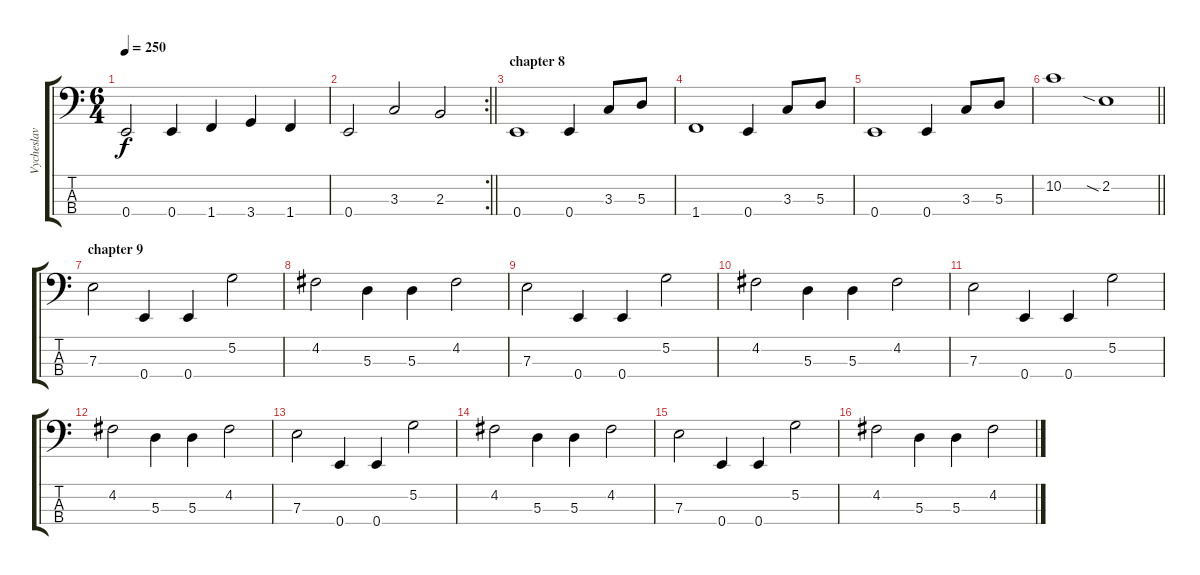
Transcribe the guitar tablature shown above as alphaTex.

\track ("Vycheslav Semikin bass" "Vycheslav ") {instrument electricbasspick}
\staff {score tabs}
\tuning (G2 D2 A1 E1) {hide}
\ts (6 4)
\tempo 250
\clef f4
\ks c
0.4.2{dy f} 0.4.4 1.4.4 3.4.4 1.4.4 |
\rc 2
\barLineRight lightlight
0.4.2 3.3.2 2.3.2 |
\section ("" "chapter 8")
0.4.1 0.4.4 3.3.8 5.3.8 |
1.4.1 0.4.4 3.3.8 5.3.8 |
0.4.1 0.4.4 3.3.8 5.3.8 |
\barLineRight lightlight
10.2.1 2.2{sia}.1 |
\section ("" "chapter 9")
7.3.2 0.4.4 0.4.4 5.2.2 |
4.2.2 5.3.4 5.3.4 4.2.2 |
7.3.2 0.4.4 0.4.4 5.2.2 |
4.2.2 5.3.4 5.3.4 4.2.2 |
7.3.2 0.4.4 0.4.4 5.2.2 |
4.2.2 5.3.4 5.3.4 4.2.2 |
7.3.2 0.4.4 0.4.4 5.2.2 |
4.2.2 5.3.4 5.3.4 4.2.2 |
7.3.2 0.4.4 0.4.4 5.2.2 |
4.2.2 5.3.4 5.3.4 4.2.2
